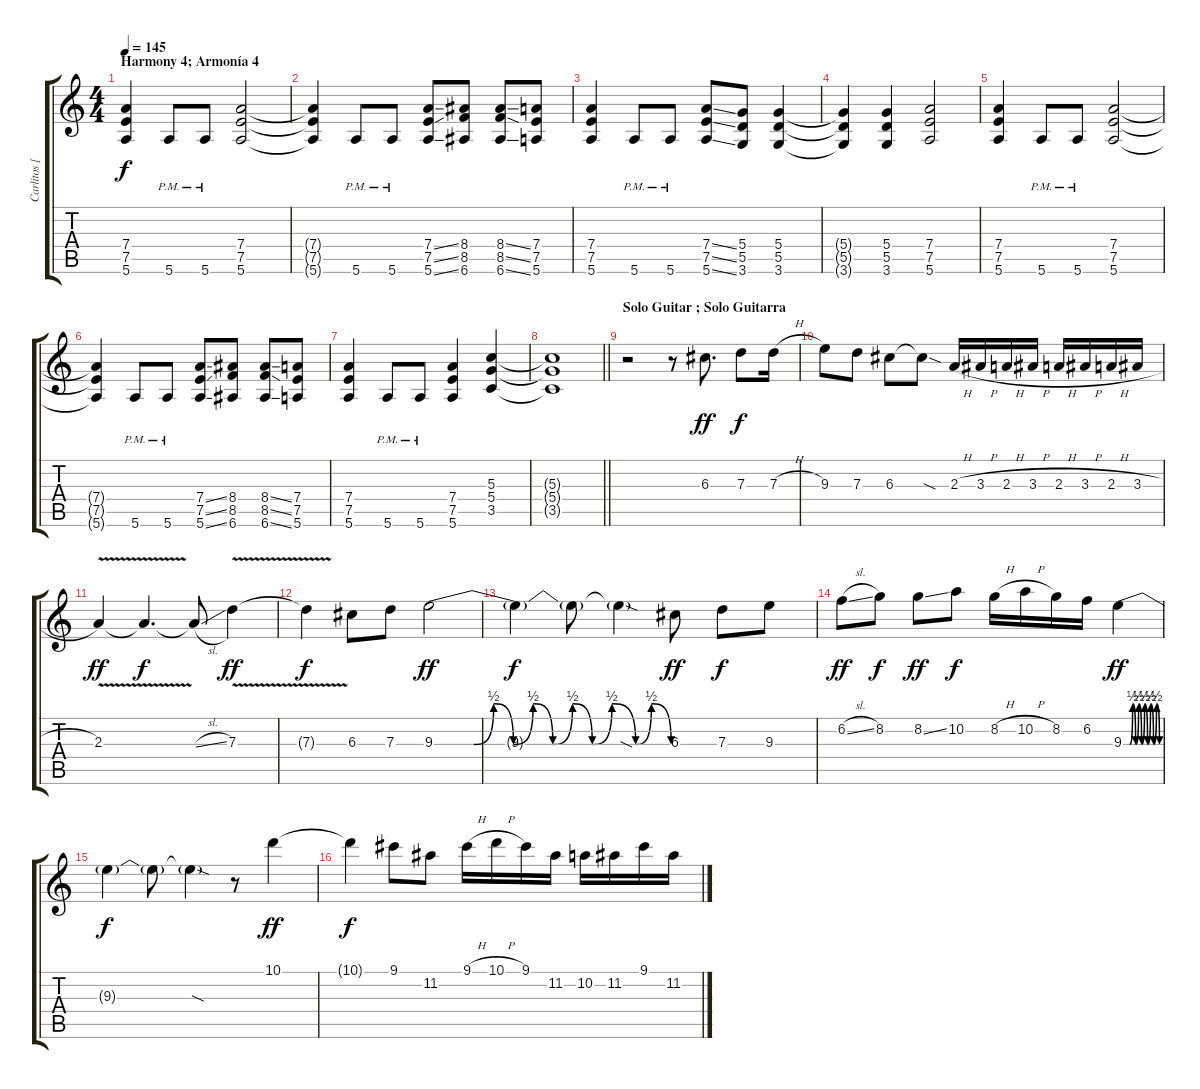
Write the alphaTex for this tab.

\track ("Carlitos [Guit.S]" "Carlitos [") {instrument overdrivenguitar}
\staff {score tabs}
\tuning (E4 B3 G3 D3 A2 E2) {hide}
\ts (4 4)
\section ("" "Harmony 4; Armonía 4")
\tempo 145
\clef g2
\ks c
(7.4 7.5 5.6).4{dy f volume 14 instrument overdrivenguitar} 5.6{pm}.8 5.6{pm}.8 (7.4 7.5 5.6).2 |
(7.4{t} 7.5{t} 5.6{t}).4 5.6{pm}.8 5.6{pm}.8 (7.4{ss} 7.5{ss} 5.6{ss}).8 (8.4 8.5 6.6).8 (8.4{ss} 8.5{ss} 6.6{ss}).8 (7.4 7.5 5.6).8 |
(7.4 7.5 5.6).4 5.6{pm}.8 5.6{pm}.8 (7.4{ss} 7.5{ss} 5.6{ss}).8 (5.4 5.5 3.6).8 (5.4 5.5 3.6).4 |
(5.4{t} 5.5{t} 3.6{t}).4 (5.4 5.5 3.6).4 (7.4 7.5 5.6).2 |
(7.4 7.5 5.6).4 5.6{pm}.8 5.6{pm}.8 (7.4 7.5 5.6).2 |
(7.4{t} 7.5{t} 5.6{t}).4 5.6{pm}.8 5.6{pm}.8 (7.4{ss} 7.5{ss} 5.6{ss}).8 (8.4 8.5 6.6).8 (8.4{ss} 8.5{ss} 6.6{ss}).8 (7.4 7.5 5.6).8 |
(7.4 7.5 5.6).4 5.6{pm}.8 5.6{pm}.8 (7.4 7.5 5.6).4 (5.3 5.4 3.5).4 |
\barLineRight lightlight
(5.3{t} 5.4{t} 3.5{t}).1 |
\section ("" "Solo Guitar ; Solo Guitarra")
r.2{volume 16 balance 8} r.8 6.3.8{d dy ff} 7.3.8{dy f} 7.3{h}.16 |
9.3.8 7.3.8 6.3.8 6.3{sod t}.8 2.3{h}.16 3.3{h}.16 2.3{h}.16 3.3{h}.16 2.3{h}.16 3.3{h}.16 2.3{h}.16 3.3{h}.16 |
2.3{v}.4{dy ff} 2.3{t}.4{d dy f} 2.3{sl t}.8 7.3{v}.4{dy ff} |
7.3{t}.4{dy f} 6.3.8 7.3.8 9.3{be (custom 0 0 10 0 15 2 20 0 25 2 30 0 35 2 40 0 45 2 51 0 55 2 60 0)}.2{dy ff} |
9.3{t}.4{dy f} 9.3{t}.8 9.3{sod t}.4 6.3.8{dy ff} 7.3.8{dy f} 9.3.8 |
6.2{sl}.8{dy ff} 8.2.8{dy f} 8.2{ss}.8{dy ff} 10.2.8{dy f} 8.2{h}.16 10.2{h}.16 8.2.16 6.2.16 9.3{be (custom 0 0 10 0 15 2 20 0 25 2 30 0 35 2 40 0 45 2 50 0 55 2 60 0)}.4{dy ff} |
9.3{t}.4{dy f} 9.3{t}.8 9.3{sod t}.4 r.8 10.1.4{dy ff} |
10.1{t}.4{dy f} 9.1.8 11.2.8 9.1{h}.16 10.1{h}.16 9.1.16 11.2.16 10.2.16 11.2.16 9.1.16 11.2.16
